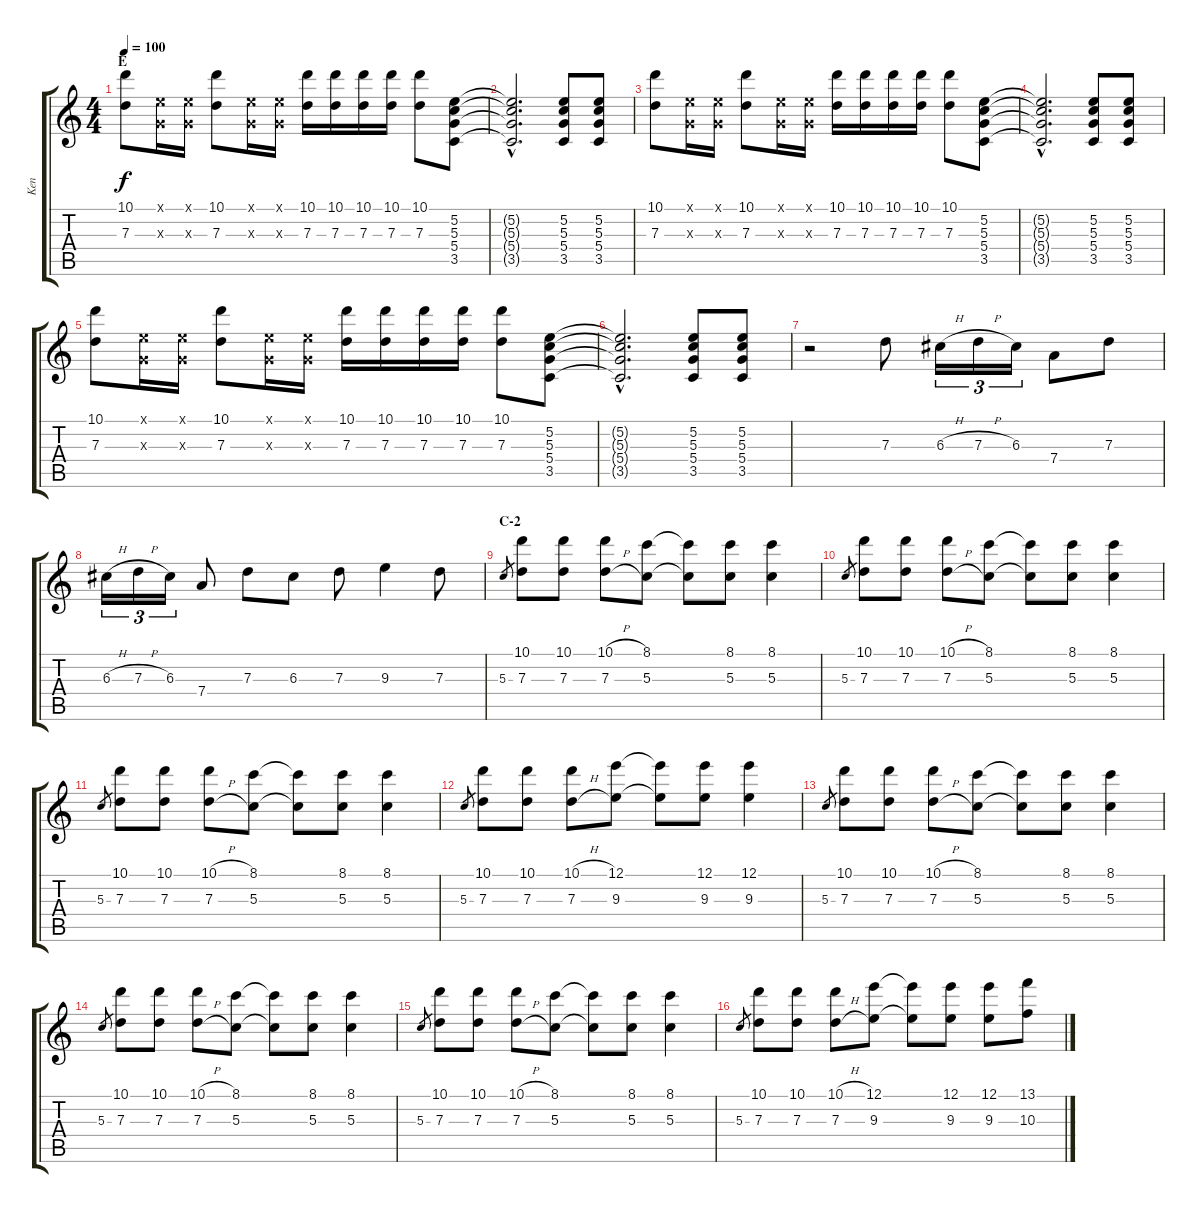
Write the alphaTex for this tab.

\track ("Ken" "Ken") {instrument distortionguitar}
\staff {score tabs}
\tuning (E4 B3 G3 D3 A2 E2) {hide}
\ts (4 4)
\section ("" "E")
\tempo 100
\clef g2
\ks c
(10.1 7.3).8{dy f balance 8} (0.1{x} 0.3{x}).16 (0.1{x} 0.3{x}).16 (10.1 7.3).8 (0.1{x} 0.3{x}).16 (0.1{x} 0.3{x}).16 (10.1 7.3).16 (10.1 7.3).16 (10.1 7.3).16 (10.1 7.3).16 (10.1 7.3).8 (5.2 5.3 5.4 3.5).8 |
(5.2{hac t} 5.3{hac t} 5.4{hac t} 3.5{hac t}).2{d} (5.2 5.3 5.4 3.5).8 (5.2 5.3 5.4 3.5).8 |
(10.1 7.3).8{balance 8} (0.1{x} 0.3{x}).16 (0.1{x} 0.3{x}).16 (10.1 7.3).8 (0.1{x} 0.3{x}).16 (0.1{x} 0.3{x}).16 (10.1 7.3).16 (10.1 7.3).16 (10.1 7.3).16 (10.1 7.3).16 (10.1 7.3).8 (5.2 5.3 5.4 3.5).8 |
(5.2{hac t} 5.3{hac t} 5.4{hac t} 3.5{hac t}).2{d} (5.2 5.3 5.4 3.5).8 (5.2 5.3 5.4 3.5).8 |
(10.1 7.3).8{balance 8} (0.1{x} 0.3{x}).16 (0.1{x} 0.3{x}).16 (10.1 7.3).8 (0.1{x} 0.3{x}).16 (0.1{x} 0.3{x}).16 (10.1 7.3).16 (10.1 7.3).16 (10.1 7.3).16 (10.1 7.3).16 (10.1 7.3).8 (5.2 5.3 5.4 3.5).8 |
(5.2{hac t} 5.3{hac t} 5.4{hac t} 3.5{hac t}).2{d} (5.2 5.3 5.4 3.5).8 (5.2 5.3 5.4 3.5).8 |
r.2 7.3.8 6.3{h}.16{tu (3 2)} 7.3{h}.16{tu (3 2)} 6.3.16{tu (3 2)} 7.4.8 7.3.8 |
6.3{h}.16{tu (3 2)} 7.3{h}.16{tu (3 2)} 6.3.16{tu (3 2)} 7.4.8 7.3.8 6.3.8 7.3.8 9.3.4 7.3.8 |
\section ("" "C-2")
5.3.8{gr} (10.1 7.3).8 (10.1 7.3).8 (10.1{h} 7.3{h}).8 (8.1 5.3).8 (8.1{t} 5.3{t}).8 (8.1 5.3).8 (8.1 5.3).4 |
5.3.8{gr} (10.1 7.3).8 (10.1 7.3).8 (10.1{h} 7.3{h}).8 (8.1 5.3).8 (8.1{t} 5.3{t}).8 (8.1 5.3).8 (8.1 5.3).4 |
5.3.8{gr} (10.1 7.3).8 (10.1 7.3).8 (10.1{h} 7.3{h}).8 (8.1 5.3).8 (8.1{t} 5.3{t}).8 (8.1 5.3).8 (8.1 5.3).4 |
5.3.8{gr} (10.1 7.3).8 (10.1 7.3).8 (10.1{h} 7.3{h}).8 (12.1 9.3).8 (12.1{t} 9.3{t}).8 (12.1 9.3).8 (12.1 9.3).4 |
5.3.8{gr} (10.1 7.3).8 (10.1 7.3).8 (10.1{h} 7.3{h}).8 (8.1 5.3).8 (8.1{t} 5.3{t}).8 (8.1 5.3).8 (8.1 5.3).4 |
5.3.8{gr} (10.1 7.3).8 (10.1 7.3).8 (10.1{h} 7.3{h}).8 (8.1 5.3).8 (8.1{t} 5.3{t}).8 (8.1 5.3).8 (8.1 5.3).4 |
5.3.8{gr} (10.1 7.3).8 (10.1 7.3).8 (10.1{h} 7.3{h}).8 (8.1 5.3).8 (8.1{t} 5.3{t}).8 (8.1 5.3).8 (8.1 5.3).4 |
5.3.8{gr} (10.1 7.3).8 (10.1 7.3).8 (10.1{h} 7.3{h}).8 (12.1 9.3).8 (12.1{t} 9.3{t}).8 (12.1 9.3).8 (12.1 9.3).8 (13.1 10.3).8
